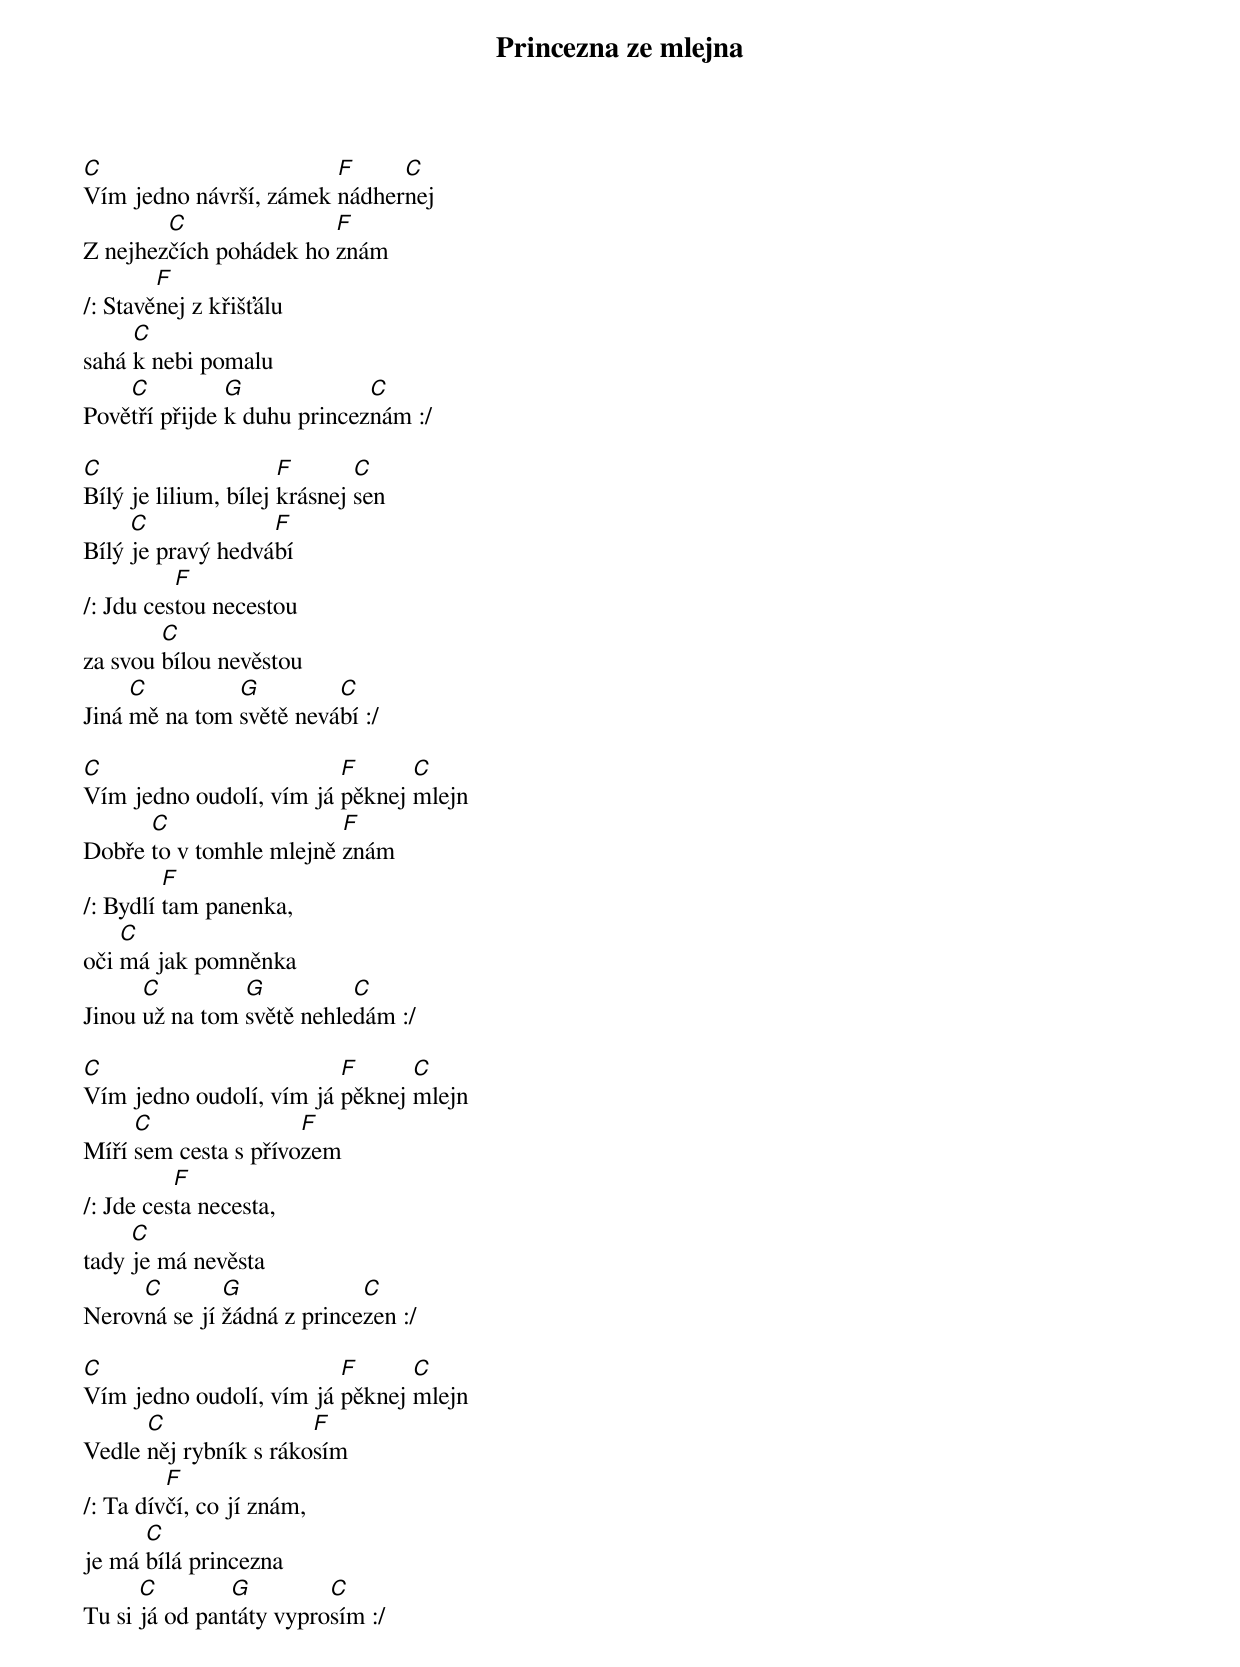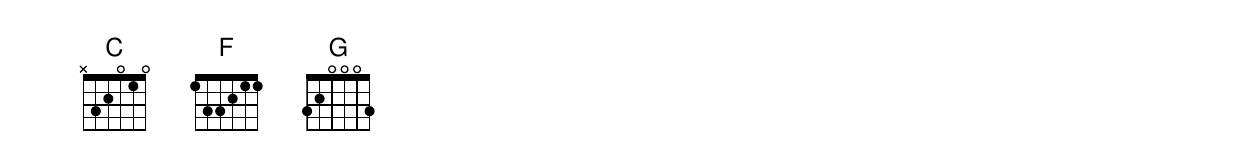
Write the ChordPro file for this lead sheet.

{title: Princezna ze mlejna}
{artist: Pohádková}
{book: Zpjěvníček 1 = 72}

[C]Vím jedno návrší, zámek [F]nádher[C]nej
Z nejhez[C]čích pohádek ho [F]znám
/: Stavě[F]nej z křišťálu
sahá [C]k nebi pomalu
Pově[C]tří přijde [G]k duhu princez[C]nám :/

[C]Bílý je lilium, bílej [F]krásnej [C]sen
Bílý [C]je pravý hedvá[F]bí
/: Jdu ces[F]tou necestou
za svou [C]bílou nevěstou
Jiná [C]mě na tom [G]světě nevá[C]bí :/

[C]Vím jedno oudolí, vím já [F]pěknej [C]mlejn
Dobře [C]to v tomhle mlejně [F]znám
/: Bydlí [F]tam panenka,
oči [C]má jak pomněnka
Jinou [C]už na tom [G]světě nehle[C]dám :/

[C]Vím jedno oudolí, vím já [F]pěknej [C]mlejn
Míří [C]sem cesta s přívo[F]zem
/: Jde ces[F]ta necesta,
tady [C]je má nevěsta
Nerov[C]ná se jí [G]žádná z prince[C]zen :/

[C]Vím jedno oudolí, vím já [F]pěknej [C]mlejn
Vedle [C]něj rybník s ráko[F]sím
/: Ta dív[F]čí, co jí znám,
je má [C]bílá princezna
Tu si [C]já od pan[G]táty vypro[C]sím :/
